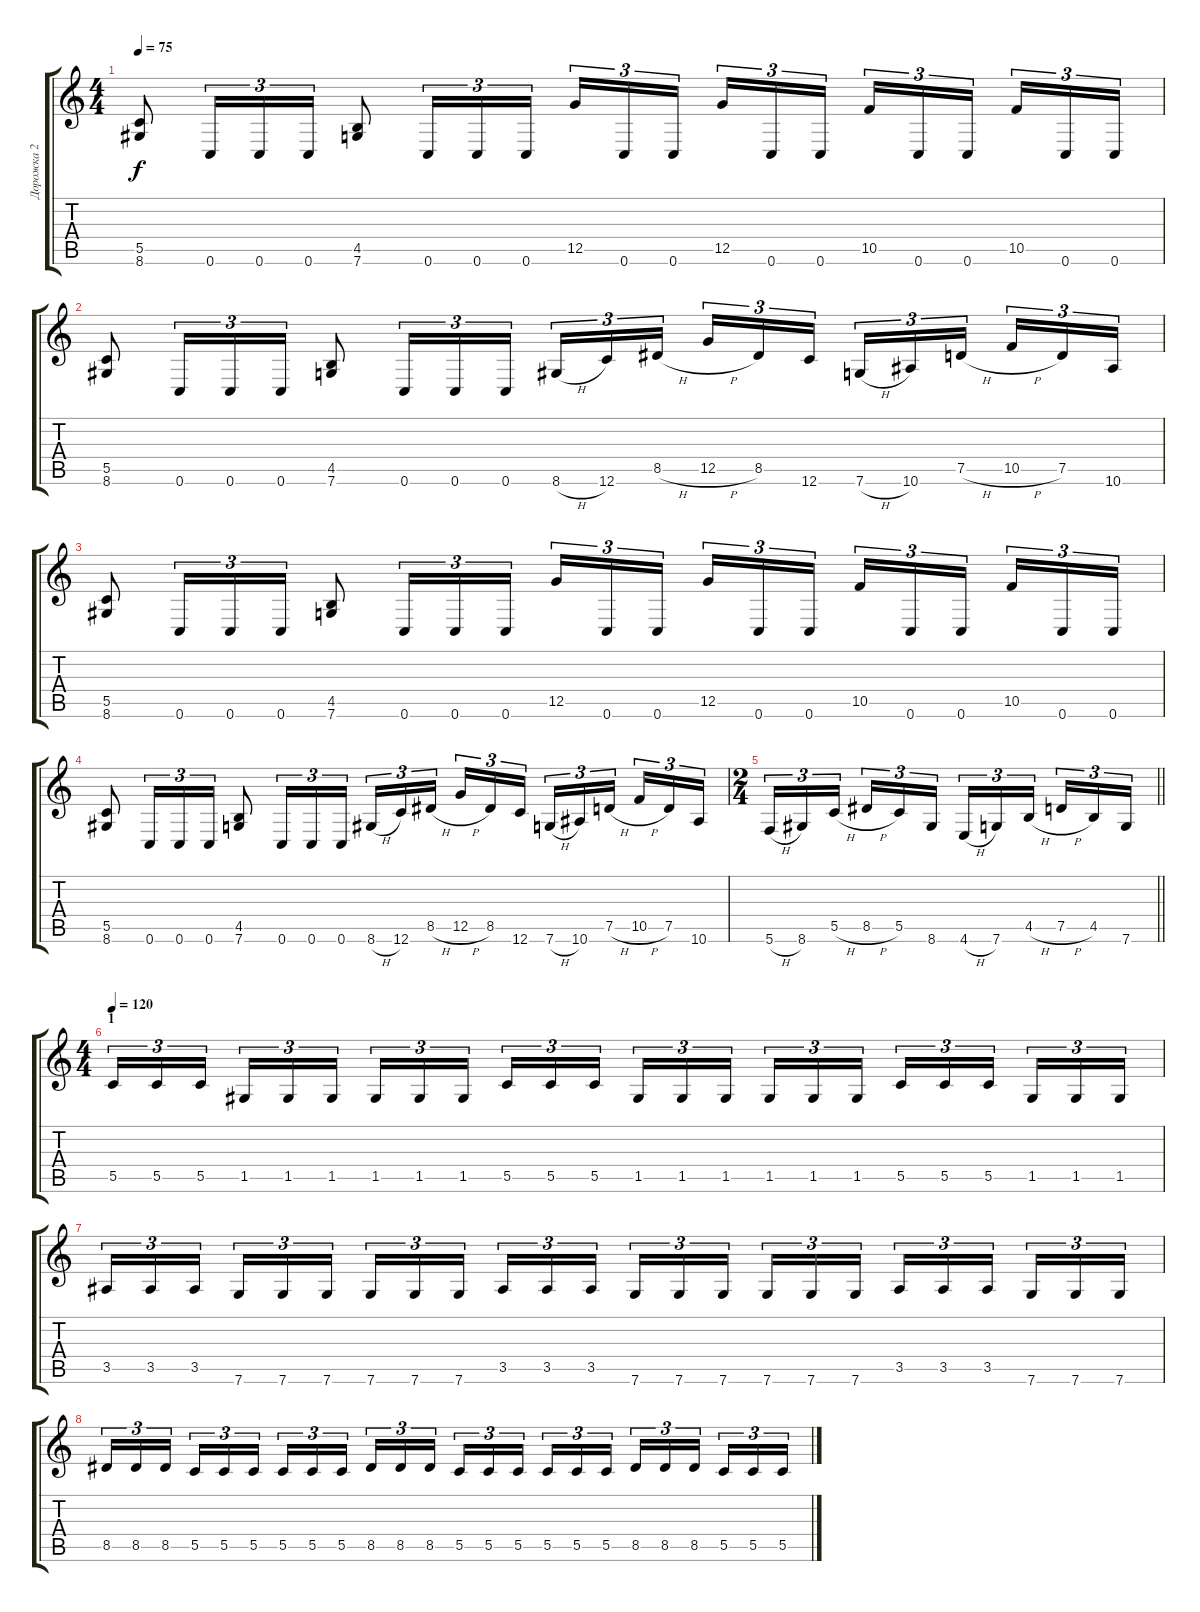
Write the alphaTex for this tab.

\track ("Дорожка 2" "Дорожка 2") {instrument overdrivenguitar}
\staff {score tabs}
\tuning (D4 A3 F3 C3 G2 C2) {hide}
\ts (4 4)
\tempo 75
\clef g2
\ks c
(5.5 8.6).8{dy f} 0.6.16{tu (3 2)} 0.6.16{tu (3 2)} 0.6.16{tu (3 2)} (4.5 7.6).8 0.6.16{tu (3 2)} 0.6.16{tu (3 2)} 0.6.16{tu (3 2)} 12.5.16{tu (3 2)} 0.6.16{tu (3 2)} 0.6.16{tu (3 2) beam splitsecondary} 12.5.16{tu (3 2)} 0.6.16{tu (3 2)} 0.6.16{tu (3 2)} 10.5.16{tu (3 2)} 0.6.16{tu (3 2)} 0.6.16{tu (3 2) beam splitsecondary} 10.5.16{tu (3 2)} 0.6.16{tu (3 2)} 0.6.16{tu (3 2)} |
(5.5 8.6).8 0.6.16{tu (3 2)} 0.6.16{tu (3 2)} 0.6.16{tu (3 2)} (4.5 7.6).8 0.6.16{tu (3 2)} 0.6.16{tu (3 2)} 0.6.16{tu (3 2)} 8.6{h}.16{tu (3 2)} 12.6.16{tu (3 2)} 8.5{h}.16{tu (3 2) beam splitsecondary} 12.5{h}.16{tu (3 2)} 8.5.16{tu (3 2)} 12.6.16{tu (3 2)} 7.6{h}.16{tu (3 2)} 10.6.16{tu (3 2)} 7.5{h}.16{tu (3 2) beam splitsecondary} 10.5{h}.16{tu (3 2)} 7.5.16{tu (3 2)} 10.6.16{tu (3 2)} |
(5.5 8.6).8 0.6.16{tu (3 2)} 0.6.16{tu (3 2)} 0.6.16{tu (3 2)} (4.5 7.6).8 0.6.16{tu (3 2)} 0.6.16{tu (3 2)} 0.6.16{tu (3 2)} 12.5.16{tu (3 2)} 0.6.16{tu (3 2)} 0.6.16{tu (3 2) beam splitsecondary} 12.5.16{tu (3 2)} 0.6.16{tu (3 2)} 0.6.16{tu (3 2)} 10.5.16{tu (3 2)} 0.6.16{tu (3 2)} 0.6.16{tu (3 2) beam splitsecondary} 10.5.16{tu (3 2)} 0.6.16{tu (3 2)} 0.6.16{tu (3 2)} |
(5.5 8.6).8 0.6.16{tu (3 2)} 0.6.16{tu (3 2)} 0.6.16{tu (3 2)} (4.5 7.6).8 0.6.16{tu (3 2)} 0.6.16{tu (3 2)} 0.6.16{tu (3 2)} 8.6{h}.16{tu (3 2)} 12.6.16{tu (3 2)} 8.5{h}.16{tu (3 2) beam splitsecondary} 12.5{h}.16{tu (3 2)} 8.5.16{tu (3 2)} 12.6.16{tu (3 2)} 7.6{h}.16{tu (3 2)} 10.6.16{tu (3 2)} 7.5{h}.16{tu (3 2) beam splitsecondary} 10.5{h}.16{tu (3 2)} 7.5.16{tu (3 2)} 10.6.16{tu (3 2)} |
\ts (2 4)
\barLineRight lightlight
5.6{h}.16{tu (3 2)} 8.6.16{tu (3 2)} 5.5{h}.16{tu (3 2) beam splitsecondary} 8.5{h}.16{tu (3 2)} 5.5.16{tu (3 2)} 8.6.16{tu (3 2)} 4.6{h}.16{tu (3 2)} 7.6.16{tu (3 2)} 4.5{h}.16{tu (3 2) beam splitsecondary} 7.5{h}.16{tu (3 2)} 4.5.16{tu (3 2)} 7.6.16{tu (3 2)} |
\ts (4 4)
\section ("" "1")
\tempo 120
5.5.16{tu (3 2)} 5.5.16{tu (3 2)} 5.5.16{tu (3 2) beam splitsecondary} 1.5.16{tu (3 2)} 1.5.16{tu (3 2)} 1.5.16{tu (3 2)} 1.5.16{tu (3 2)} 1.5.16{tu (3 2)} 1.5.16{tu (3 2) beam splitsecondary} 5.5.16{tu (3 2)} 5.5.16{tu (3 2)} 5.5.16{tu (3 2)} 1.5.16{tu (3 2)} 1.5.16{tu (3 2)} 1.5.16{tu (3 2) beam splitsecondary} 1.5.16{tu (3 2)} 1.5.16{tu (3 2)} 1.5.16{tu (3 2)} 5.5.16{tu (3 2)} 5.5.16{tu (3 2)} 5.5.16{tu (3 2) beam splitsecondary} 1.5.16{tu (3 2)} 1.5.16{tu (3 2)} 1.5.16{tu (3 2)} |
3.5.16{tu (3 2)} 3.5.16{tu (3 2)} 3.5.16{tu (3 2) beam splitsecondary} 7.6.16{tu (3 2)} 7.6.16{tu (3 2)} 7.6.16{tu (3 2)} 7.6.16{tu (3 2)} 7.6.16{tu (3 2)} 7.6.16{tu (3 2) beam splitsecondary} 3.5.16{tu (3 2)} 3.5.16{tu (3 2)} 3.5.16{tu (3 2)} 7.6.16{tu (3 2)} 7.6.16{tu (3 2)} 7.6.16{tu (3 2) beam splitsecondary} 7.6.16{tu (3 2)} 7.6.16{tu (3 2)} 7.6.16{tu (3 2)} 3.5.16{tu (3 2)} 3.5.16{tu (3 2)} 3.5.16{tu (3 2) beam splitsecondary} 7.6.16{tu (3 2)} 7.6.16{tu (3 2)} 7.6.16{tu (3 2)} |
8.5.16{tu (3 2)} 8.5.16{tu (3 2)} 8.5.16{tu (3 2) beam splitsecondary} 5.5.16{tu (3 2)} 5.5.16{tu (3 2)} 5.5.16{tu (3 2)} 5.5.16{tu (3 2)} 5.5.16{tu (3 2)} 5.5.16{tu (3 2) beam splitsecondary} 8.5.16{tu (3 2)} 8.5.16{tu (3 2)} 8.5.16{tu (3 2)} 5.5.16{tu (3 2)} 5.5.16{tu (3 2)} 5.5.16{tu (3 2) beam splitsecondary} 5.5.16{tu (3 2)} 5.5.16{tu (3 2)} 5.5.16{tu (3 2)} 8.5.16{tu (3 2)} 8.5.16{tu (3 2)} 8.5.16{tu (3 2) beam splitsecondary} 5.5.16{tu (3 2)} 5.5.16{tu (3 2)} 5.5.16{tu (3 2)}
